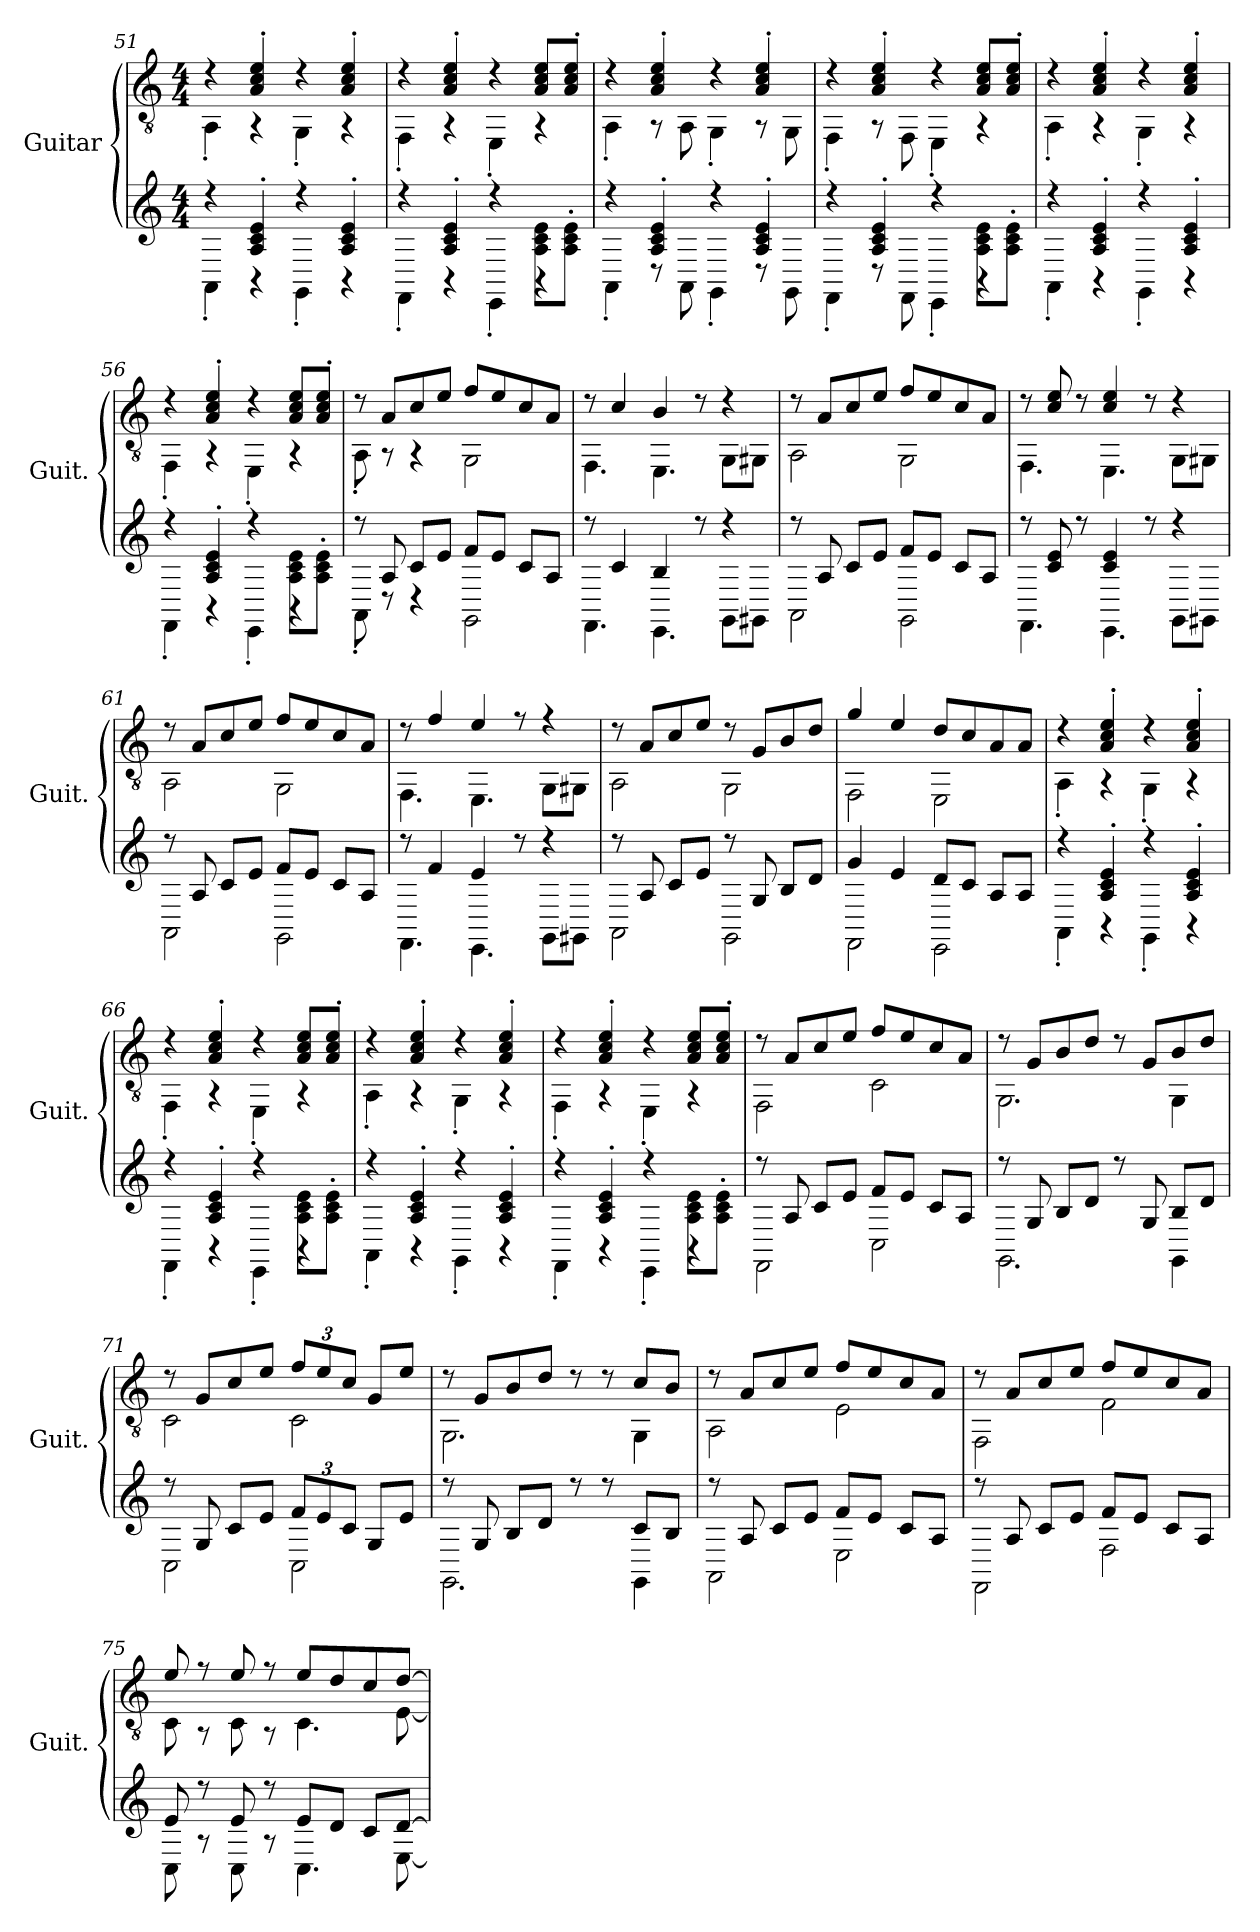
**kern	**kern
*part1	*part1
*staff2	*staff1
*I"Guitar	*
*I'Guit.	*
*	*clefGv2
*k[]	*k[]
*M4/4	*M4/4
=51	=51
*^	*^
4r	4AA'	4r	4AA'\
4A' 4c' 4e'	4r	4A/' 4c/' 4e/'	4r
4r	4GG'	4r	4GG'\
4A' 4c' 4e'	4r	4A/' 4c/' 4e/'	4r
=52	=52	=52	=52
4r	4FF'	4r	4FF'\
4A' 4c' 4e'	4r	4A/' 4c/' 4e/'	4r
4r	4EE'	4r	4EE'\
8A\ 8c\ 8e\L	4r	8A/ 8c/ 8e/L	4r
8A'\ 8c'\ 8e'\J	.	8A/' 8c/' 8e/'J	.
!!LO:LB:g=z	!!
=53	=53	=53	=53
4r	4AA'	4r	4AA'\
4A' 4c' 4e'	8r	4A/' 4c/' 4e/'	8r
.	8AA	.	8AA\
4r	4GG'	4r	4GG'\
4A' 4c' 4e'	8r	4A/' 4c/' 4e/'	8r
.	8GG	.	8GG\
=54	=54	=54	=54
4r	4FF'	4r	4FF'\
4A' 4c' 4e'	8r	4A/' 4c/' 4e/'	8r
.	8FF	.	8FF\
4r	4EE'	4r	4EE'\
8A\ 8c\ 8e\L	4r	8A/ 8c/ 8e/L	4r
8A'\ 8c'\ 8e'\J	.	8A/' 8c/' 8e/'J	.
=55	=55	=55	=55
4r	4AA'	4r	4AA'\
4A' 4c' 4e'	4r	4A/' 4c/' 4e/'	4r
4r	4GG'	4r	4GG'\
4A' 4c' 4e'	4r	4A/' 4c/' 4e/'	4r
=56	=56	=56	=56
4r	4FF'	4r	4FF'\
4A' 4c' 4e'	4r	4A/' 4c/' 4e/'	4r
4r	4EE'	4r	4EE'\
8A\ 8c\ 8e\L	4r	8A/ 8c/ 8e/L	4r
8A'\ 8c'\ 8e'\J	.	8A/' 8c/' 8e/'J	.
!!LO:LB:g=z	!!
=57	=57	=57	=57
8r	8AA'	8r	8AA'\
8A	8r	8A/L	8r
8cL	4r	8c/	4r
8eJ	.	8e/J	.
8fL	2GG	8f/L	2GG\
8eJ	.	8e/	.
8cL	.	8c/	.
8AJ	.	8A/J	.
=58	=58	=58	=58
8r	4.FF	8r	4.FF\
4c	.	4c/	.
4B	4.EE	4B/	4.EE\
8r	.	8r	.
4r	8GGL	4r	8GG\L
.	8GG#J	.	8GG#X\J
=59	=59	=59	=59
8r	2AA	8r	2AA\
8A	.	8A/L	.
8cL	.	8c/	.
8eJ	.	8e/J	.
8fL	2GG	8f/L	2GG\
8eJ	.	8e/	.
8cL	.	8c/	.
8AJ	.	8A/J	.
=60	=60	=60	=60
8r	4.FF	8r	4.FF\
8c 8e	.	8c/ 8e/	.
8r	.	8r	.
4c 4e	4.EE	4c/ 4e/	4.EE\
8r	.	8r	.
4r	8GGL	4r	8GG\L
.	8GG#XJ	.	8GG#X\J
!!LO:LB:g=z	!!
=61	=61	=61	=61
8r	2AA	8r	2AA\
8A	.	8A/L	.
8cL	.	8c/	.
8eJ	.	8e/J	.
8fL	2GG	8f/L	2GG\
8eJ	.	8e/	.
8cL	.	8c/	.
8AJ	.	8A/J	.
=62	=62	=62	=62
8r	4.FF	8r	4.FF\
4f	.	4f/	.
4e	4.EE	4e/	4.EE\
8r	.	8r	.
4r	8GGL	4r	8GG\L
.	8GG#XJ	.	8GG#X\J
=63	=63	=63	=63
8r	2AA	8r	2AA\
8A	.	8A/L	.
8cL	.	8c/	.
8eJ	.	8e/J	.
8r	2GG	8r	2GG\
8G	.	8G/L	.
8BL	.	8B/	.
8dJ	.	8d/J	.
=64	=64	=64	=64
4g	2FF	4g/	2FF\
4e	.	4e/	.
8dL	2EE	8d/L	2EE\
8cJ	.	8c/	.
8AL	.	8A/	.
8AJ	.	8A/J	.
!!LO:PB:g=z	!!
=65	=65	=65	=65
4r	4AA'	4r	4AA'\
4A' 4c' 4e'	4r	4A/' 4c/' 4e/'	4r
4r	4GG'	4r	4GG'\
4A' 4c' 4e'	4r	4A/' 4c/' 4e/'	4r
=66	=66	=66	=66
4r	4FF'	4r	4FF'\
4A' 4c' 4e'	4r	4A/' 4c/' 4e/'	4r
4r	4EE'	4r	4EE'\
8A\ 8c\ 8e\L	4r	8A/ 8c/ 8e/L	4r
8A'\ 8c'\ 8e'\J	.	8A/' 8c/' 8e/'J	.
=67	=67	=67	=67
4r	4AA'	4r	4AA'\
4A' 4c' 4e'	4r	4A/' 4c/' 4e/'	4r
4r	4GG'	4r	4GG'\
4A' 4c' 4e'	4r	4A/' 4c/' 4e/'	4r
=68	=68	=68	=68
4r	4FF'	4r	4FF'\
4A' 4c' 4e'	4r	4A/' 4c/' 4e/'	4r
4r	4EE'	4r	4EE'\
8A\ 8c\ 8e\L	4r	8A/ 8c/ 8e/L	4r
8A'\ 8c'\ 8e'\J	.	8A/' 8c/' 8e/'J	.
!!LO:LB:g=z	!!
=69	=69	=69	=69
8r	2FF	8r	2FF\
8A	.	8A/L	.
8cL	.	8c/	.
8eJ	.	8e/J	.
8fL	2C	8f/L	2C\
8eJ	.	8e/	.
8cL	.	8c/	.
8AJ	.	8A/J	.
=70	=70	=70	=70
8r	2.GG	8r	2.GG\
8G	.	8G/L	.
8BL	.	8B/	.
8dJ	.	8d/J	.
8r	.	8r	.
8G	.	8G/L	.
8BL	4GG	8B/	4GG\
8dJ	.	8d/J	.
=71	=71	=71	=71
8r	2C	8r	2C\
8G	.	8G/L	.
8cL	.	8c/	.
8eJ	.	8e/J	.
*Xbrackettup	*	*Xbrackettup	*
12fL	2C	12f/L	2C\
12e	.	12e/	.
12cJ	.	12c/J	.
8GL	.	8G/L	.
8eJ	.	8e/J	.
=72	=72	=72	=72
8r	2.GG	8r	2.GG\
8G	.	8G/L	.
8BL	.	8B/	.
8dJ	.	8d/J	.
8r	.	8r	.
8r	.	8r	.
8cL	4GG	8c/L	4GG\
8BJ	.	8B/J	.
!!LO:LB:g=z	!!
=73	=73	=73	=73
8r	2AA	8r	2AA\
8A	.	8A/L	.
8cL	.	8c/	.
8eJ	.	8e/J	.
8fL	2E	8f/L	2E\
8eJ	.	8e/	.
8cL	.	8c/	.
8AJ	.	8A/J	.
=74	=74	=74	=74
8r	2FF	8r	2FF\
8A	.	8A/L	.
8cL	.	8c/	.
8eJ	.	8e/J	.
8fL	2F	8f/L	2F\
8eJ	.	8e/	.
8cL	.	8c/	.
8AJ	.	8A/J	.
=75	=75	=75	=75
8e	8C	8e/	8C\
8r	8r	8r	8r
8e	8C	8e/	8C\
8r	8r	8r	8r
8eL	4.C	8e/L	4.C\
8dJ	.	8d/	.
8cL	.	8c/	.
[8dJ	[8E	[8d/J	[8E\
*v	*v	*	*
*	*v	*v
=	=
*-	*-
